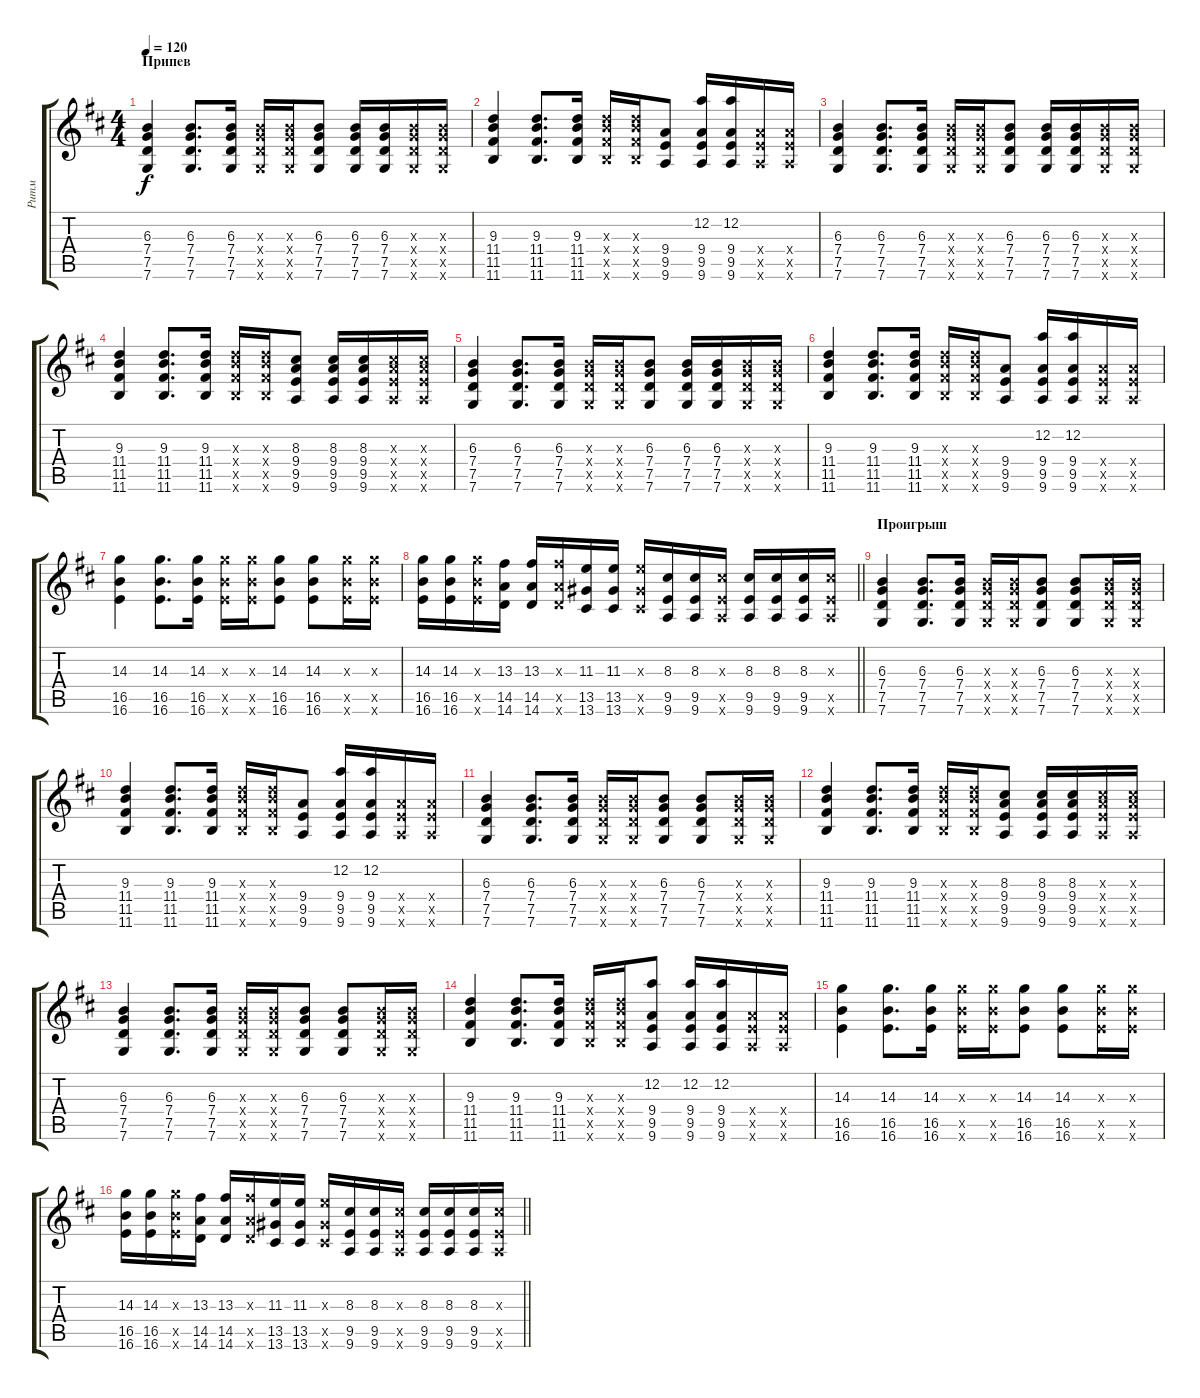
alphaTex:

\track ("Ритм" "Ритм") {instrument overdrivenguitar}
\staff {score tabs}
\tuning (D4 A3 F3 C3 G2 C2) {hide}
\ts (4 4)
\section ("" "Припев")
\tempo 120
\clef g2
\ks d
(6.3 7.4 7.5 7.6).4{dy f} (6.3 7.4 7.5 7.6).8{d} (6.3 7.4 7.5 7.6).16 (6.3{x} 7.4{x} 7.5{x} 7.6{x}).16 (6.3{x} 7.4{x} 7.5{x} 7.6{x}).16 (6.3 7.4 7.5 7.6).8 (6.3 7.4 7.5 7.6).16 (6.3 7.4 7.5 7.6).16 (6.3{x} 7.4{x} 7.5{x} 7.6{x}).16 (6.3{x} 7.4{x} 7.5{x} 7.6{x}).16 |
(9.3 11.4 11.5 11.6).4 (9.3 11.4 11.5 11.6).8{d} (9.3 11.4 11.5 11.6).16 (9.3{x} 11.4{x} 11.5{x} 11.6{x}).16 (9.3{x} 11.4{x} 11.5{x} 11.6{x}).16 (9.4 9.5 9.6).8 (12.2 9.4 9.5 9.6).16 (12.2 9.4 9.5 9.6).16 (9.4{x} 9.5{x} 9.6{x}).16 (9.4{x} 9.5{x} 9.6{x}).16 |
(6.3 7.4 7.5 7.6).4 (6.3 7.4 7.5 7.6).8{d} (6.3 7.4 7.5 7.6).16 (6.3{x} 7.4{x} 7.5{x} 7.6{x}).16 (6.3{x} 7.4{x} 7.5{x} 7.6{x}).16 (6.3 7.4 7.5 7.6).8 (6.3 7.4 7.5 7.6).16 (6.3 7.4 7.5 7.6).16 (6.3{x} 7.4{x} 7.5{x} 7.6{x}).16 (6.3{x} 7.4{x} 7.5{x} 7.6{x}).16 |
(9.3 11.4 11.5 11.6).4 (9.3 11.4 11.5 11.6).8{d} (9.3 11.4 11.5 11.6).16 (9.3{x} 11.4{x} 11.5{x} 11.6{x}).16 (9.3{x} 11.4{x} 11.5{x} 11.6{x}).16 (8.3 9.4 9.5 9.6).8 (8.3 9.4 9.5 9.6).16 (8.3 9.4 9.5 9.6).16 (8.3{x} 9.4{x} 9.5{x} 9.6{x}).16 (8.3{x} 9.4{x} 9.5{x} 9.6{x}).16 |
(6.3 7.4 7.5 7.6).4 (6.3 7.4 7.5 7.6).8{d} (6.3 7.4 7.5 7.6).16 (6.3{x} 7.4{x} 7.5{x} 7.6{x}).16 (6.3{x} 7.4{x} 7.5{x} 7.6{x}).16 (6.3 7.4 7.5 7.6).8 (6.3 7.4 7.5 7.6).16 (6.3 7.4 7.5 7.6).16 (6.3{x} 7.4{x} 7.5{x} 7.6{x}).16 (6.3{x} 7.4{x} 7.5{x} 7.6{x}).16 |
(9.3 11.4 11.5 11.6).4 (9.3 11.4 11.5 11.6).8{d} (9.3 11.4 11.5 11.6).16 (9.3{x} 11.4{x} 11.5{x} 11.6{x}).16 (9.3{x} 11.4{x} 11.5{x} 11.6{x}).16 (9.4 9.5 9.6).8 (12.2 9.4 9.5 9.6).16 (12.2 9.4 9.5 9.6).16 (9.4{x} 9.5{x} 9.6{x}).16 (9.4{x} 9.5{x} 9.6{x}).16 |
(14.3 16.5 16.6).4 (14.3 16.5 16.6).8{d} (14.3 16.5 16.6).16 (14.3{x} 16.5{x} 16.6{x}).16 (14.3{x} 16.5{x} 16.6{x}).16 (14.3 16.5 16.6).8 (14.3 16.5 16.6).8 (14.3{x} 16.5{x} 16.6{x}).16 (14.3{x} 16.5{x} 16.6{x}).16 |
\barLineRight lightlight
(14.3 16.5 16.6).16 (14.3 16.5 16.6).16 (14.3{x} 16.5{x} 16.6{x}).16 (13.3 14.5 14.6).16 (13.3 14.5 14.6).16 (13.3{x} 14.5{x} 14.6{x}).16 (11.3 13.5 13.6).16 (11.3 13.5 13.6).16 (11.3{x} 13.5{x} 13.6{x}).16 (8.3 9.5 9.6).16 (8.3 9.5 9.6).16 (8.3{x} 9.5{x} 9.6{x}).16 (8.3 9.5 9.6).16 (8.3 9.5 9.6).16 (8.3 9.5 9.6).16 (8.3{x} 9.5{x} 9.6{x}).16 |
\section ("" "Проигрыш")
(6.3 7.4 7.5 7.6).4 (6.3 7.4 7.5 7.6).8{d} (6.3 7.4 7.5 7.6).16 (6.3{x} 7.4{x} 7.5{x} 7.6{x}).16 (6.3{x} 7.4{x} 7.5{x} 7.6{x}).16 (6.3 7.4 7.5 7.6).8 (6.3 7.4 7.5 7.6).8 (6.3{x} 7.4{x} 7.5{x} 7.6{x}).16 (6.3{x} 7.4{x} 7.5{x} 7.6{x}).16 |
(9.3 11.4 11.5 11.6).4 (9.3 11.4 11.5 11.6).8{d} (9.3 11.4 11.5 11.6).16 (9.3{x} 11.4{x} 11.5{x} 11.6{x}).16 (9.3{x} 11.4{x} 11.5{x} 11.6{x}).16 (9.4 9.5 9.6).8 (12.2 9.4 9.5 9.6).16 (12.2 9.4 9.5 9.6).16 (9.4{x} 9.5{x} 9.6{x}).16 (9.4{x} 9.5{x} 9.6{x}).16 |
(6.3 7.4 7.5 7.6).4 (6.3 7.4 7.5 7.6).8{d} (6.3 7.4 7.5 7.6).16 (6.3{x} 7.4{x} 7.5{x} 7.6{x}).16 (6.3{x} 7.4{x} 7.5{x} 7.6{x}).16 (6.3 7.4 7.5 7.6).8 (6.3 7.4 7.5 7.6).8 (6.3{x} 7.4{x} 7.5{x} 7.6{x}).16 (6.3{x} 7.4{x} 7.5{x} 7.6{x}).16 |
(9.3 11.4 11.5 11.6).4 (9.3 11.4 11.5 11.6).8{d} (9.3 11.4 11.5 11.6).16 (9.3{x} 11.4{x} 11.5{x} 11.6{x}).16 (9.3{x} 11.4{x} 11.5{x} 11.6{x}).16 (8.3 9.4 9.5 9.6).8 (8.3 9.4 9.5 9.6).16 (8.3 9.4 9.5 9.6).16 (8.3{x} 9.4{x} 9.5{x} 9.6{x}).16 (8.3{x} 9.4{x} 9.5{x} 9.6{x}).16 |
(6.3 7.4 7.5 7.6).4 (6.3 7.4 7.5 7.6).8{d} (6.3 7.4 7.5 7.6).16 (6.3{x} 7.4{x} 7.5{x} 7.6{x}).16 (6.3{x} 7.4{x} 7.5{x} 7.6{x}).16 (6.3 7.4 7.5 7.6).8 (6.3 7.4 7.5 7.6).8 (6.3{x} 7.4{x} 7.5{x} 7.6{x}).16 (6.3{x} 7.4{x} 7.5{x} 7.6{x}).16 |
(9.3 11.4 11.5 11.6).4 (9.3 11.4 11.5 11.6).8{d} (9.3 11.4 11.5 11.6).16 (9.3{x} 11.4{x} 11.5{x} 11.6{x}).16 (9.3{x} 11.4{x} 11.5{x} 11.6{x}).16 (12.2 9.4 9.5 9.6).8 (12.2 9.4 9.5 9.6).16 (12.2 9.4 9.5 9.6).16 (9.4{x} 9.5{x} 9.6{x}).16 (9.4{x} 9.5{x} 9.6{x}).16 |
(14.3 16.5 16.6).4 (14.3 16.5 16.6).8{d} (14.3 16.5 16.6).16 (14.3{x} 16.5{x} 16.6{x}).16 (14.3{x} 16.5{x} 16.6{x}).16 (14.3 16.5 16.6).8 (14.3 16.5 16.6).8 (14.3{x} 16.5{x} 16.6{x}).16 (14.3{x} 16.5{x} 16.6{x}).16 |
\barLineRight lightlight
(14.3 16.5 16.6).16 (14.3 16.5 16.6).16 (14.3{x} 16.5{x} 16.6{x}).16 (13.3 14.5 14.6).16 (13.3 14.5 14.6).16 (13.3{x} 14.5{x} 14.6{x}).16 (11.3 13.5 13.6).16 (11.3 13.5 13.6).16 (11.3{x} 13.5{x} 13.6{x}).16 (8.3 9.5 9.6).16 (8.3 9.5 9.6).16 (8.3{x} 9.5{x} 9.6{x}).16 (8.3 9.5 9.6).16 (8.3 9.5 9.6).16 (8.3 9.5 9.6).16 (8.3{x} 9.5{x} 9.6{x}).16
